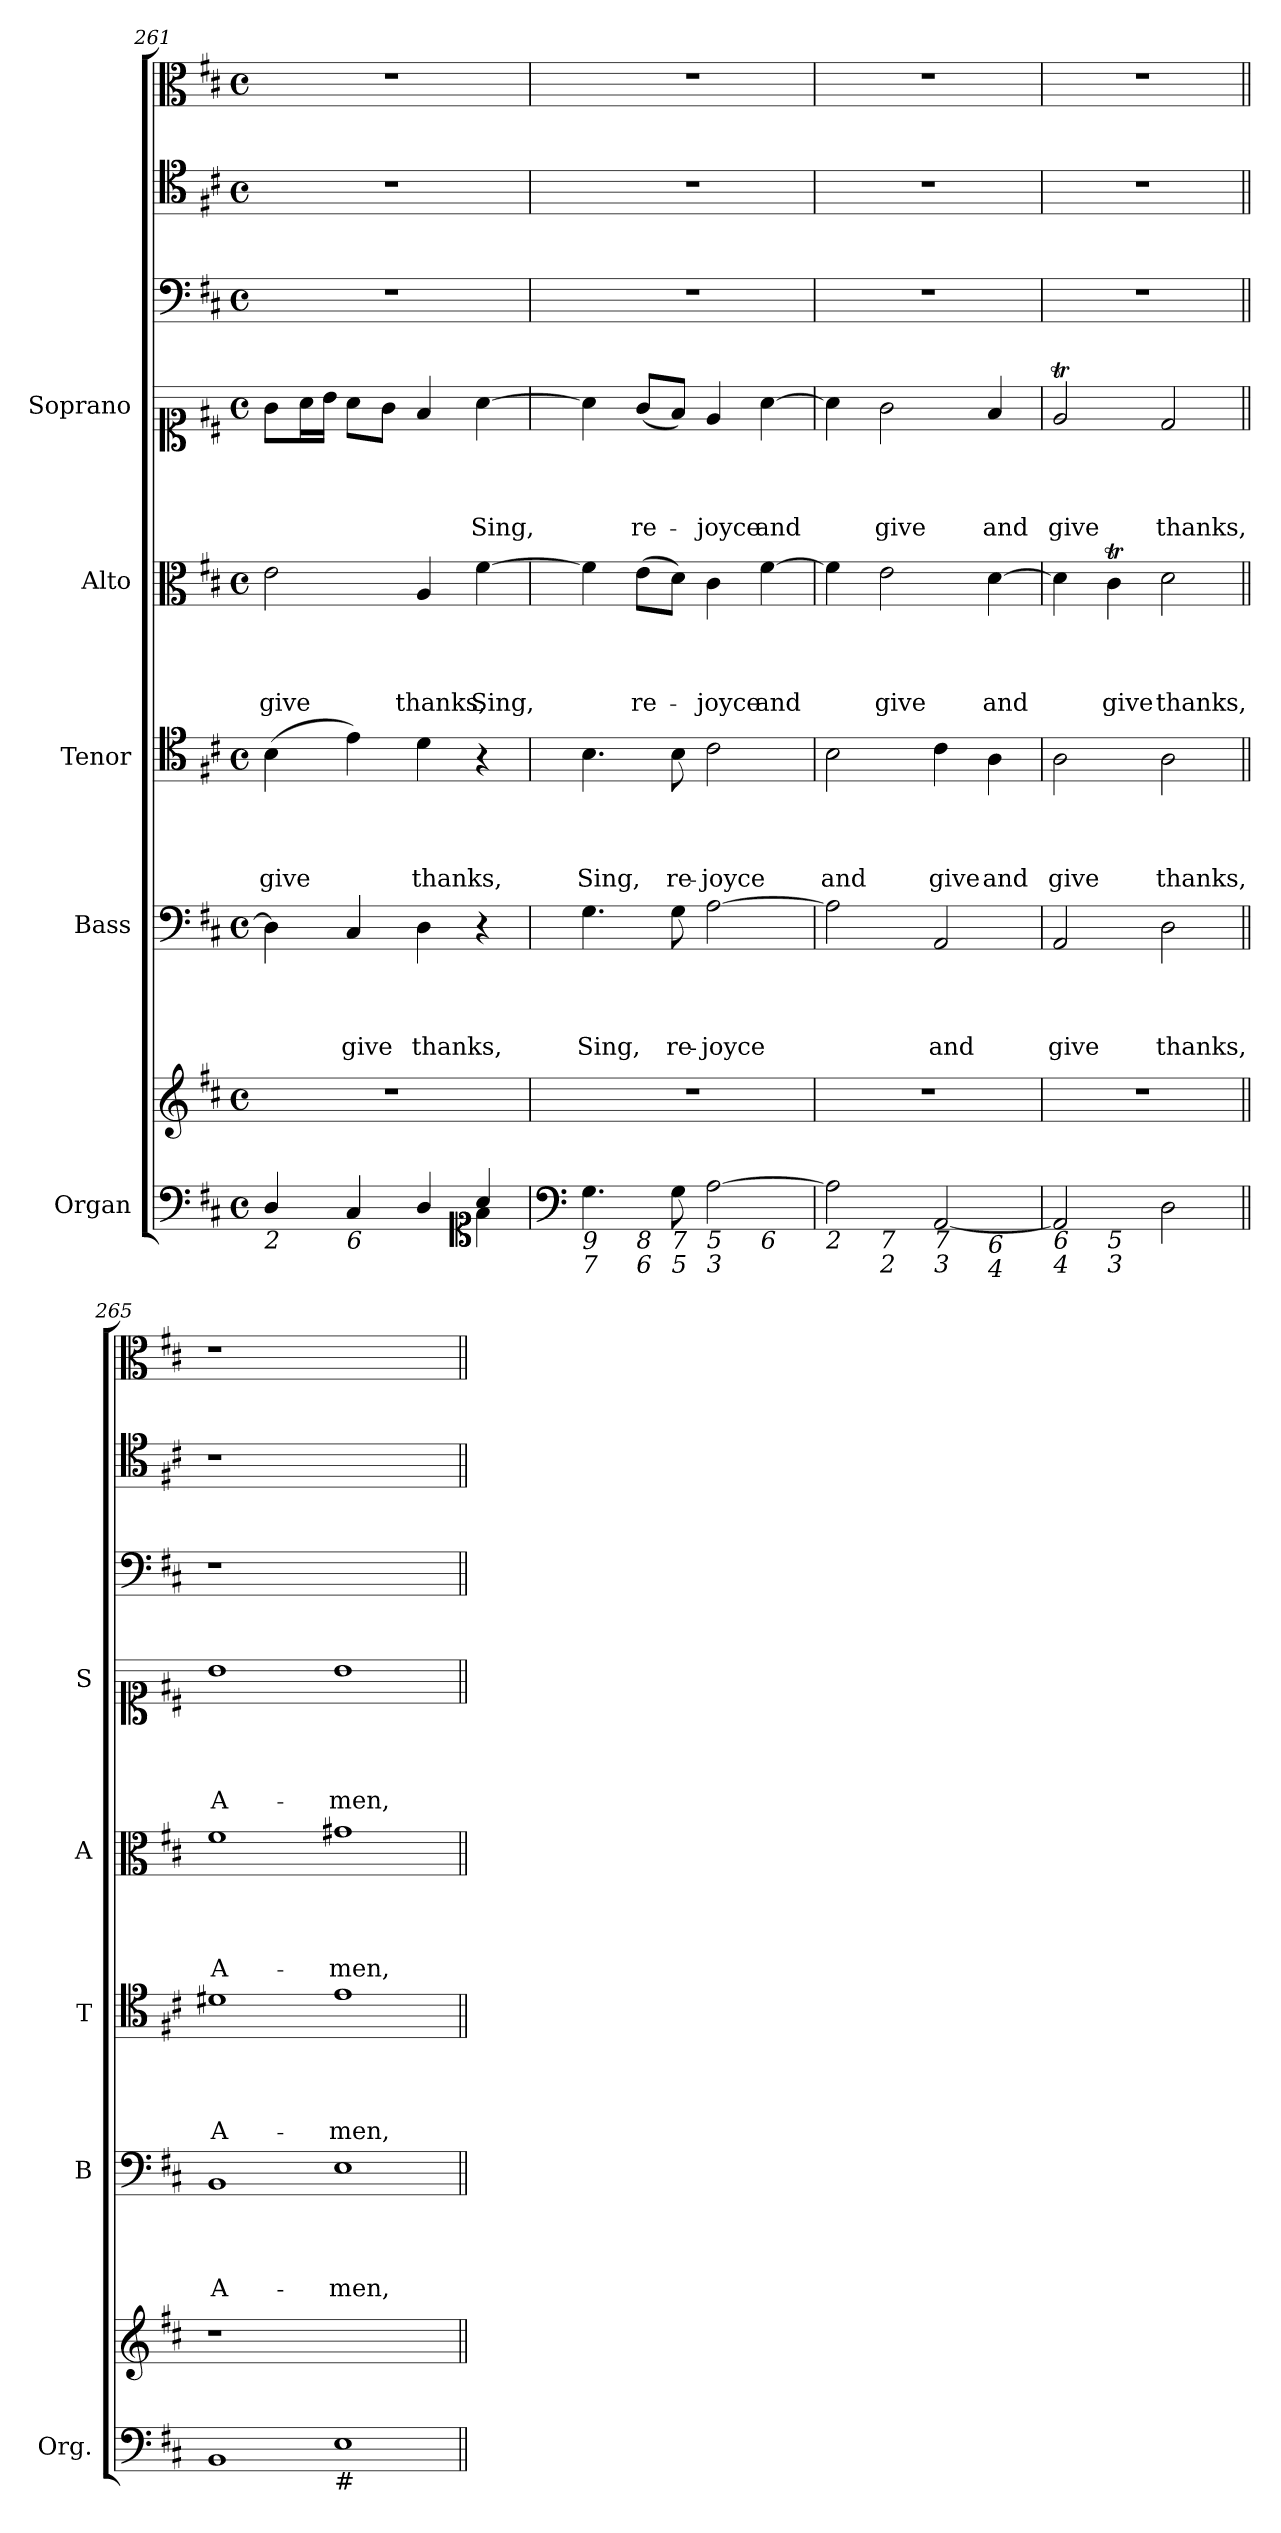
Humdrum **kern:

**kern	**kern	**kern	**text	**text	**text	**text	**kern	**text	**text	**text	**text	**kern	**text	**text	**text	**text	**kern	**text	**text	**text	**text	**kern	**kern	**kern
*part8	*part8	*part7	*part7	*part7	*part7	*part7	*part6	*part6	*part6	*part6	*part6	*part5	*part5	*part5	*part5	*part5	*part4	*part4	*part4	*part4	*part4	*part3	*part2	*part1
*staff9	*staff8	*staff7	*staff7	*staff7	*staff7	*staff7	*staff6	*staff6	*staff6	*staff6	*staff6	*staff5	*staff5	*staff5	*staff5	*staff5	*staff4	*staff4	*staff4	*staff4	*staff4	*staff3	*staff2	*staff1
*I"Organ	*	*I"Bass	*	*	*	*	*I"Tenor	*	*	*	*	*I"Alto	*	*	*	*	*I"Soprano	*	*	*	*	*	*	*
*I'Org.	*	*I'B	*	*	*	*	*I'T	*	*	*	*	*I'A	*	*	*	*	*I'S	*	*	*	*	*	*	*
*clefF4	*clefG2	*clefF4	*	*	*	*	*clefC4	*	*	*	*	*clefC3	*	*	*	*	*clefC1	*	*	*	*	*clefF4	*clefC4	*clefC3
*k[f#c#]	*k[f#c#]	*k[f#c#]	*	*	*	*	*k[f#c#]	*	*	*	*	*k[f#c#]	*	*	*	*	*k[f#c#]	*	*	*	*	*k[f#c#]	*k[f#c#]	*k[f#c#]
*D:	*D:	*D:	*	*	*	*	*D:	*	*	*	*	*D:	*	*	*	*	*D:	*	*	*	*	*D:	*D:	*D:
*M4/4	*M4/4	*M4/4	*	*	*	*	*M4/4	*	*	*	*	*M4/4	*	*	*	*	*M4/4	*	*	*	*	*M4/4	*M4/4	*M4/4
*met(c)	*met(c)	*met(c)	*	*	*	*	*met(c)	*	*	*	*	*met(c)	*	*	*	*	*met(c)	*	*	*	*	*met(c)	*met(c)	*met(c)
=261	=261	=261	=261	=261	=261	=261	=261	=261	=261	=261	=261	=261	=261	=261	=261	=261	=261	=261	=261	=261	=261	=261	=261	=261
*^	*	*	*	*	*	*	*	*	*	*	*	*	*	*	*	*	*	*	*	*	*	*	*	*
!LO:TX:b:i:t=2	!	!	!	!	!	!	!	!	!	!	!	!	!	!	!	!	!	!	!	!	!	!	!	!	!
!	!	!	!	!	!	!	!	!	!	!	!	!LO:LY:b	!	!	!	!	!LO:LY:b	!	!	!	!	!	!	!	!
4D/	2.ryy	1r	4D\]	.	.	.	.	(>4B\	.	.	.	give	2e\	.	.	.	give	8g\L	.	.	.	.	1r	1r	1r
.	.	.	.	.	.	.	.	.	.	.	.	.	.	.	.	.	.	16a\L	.	.	.	.	.	.	.
.	.	.	.	.	.	.	.	.	.	.	.	.	.	.	.	.	.	16b\JJ	.	.	.	.	.	.	.
!LO:TX:b:i:t=6	!	!	!	!	!	!	!	!	!	!	!	!	!	!	!	!	!	!	!	!	!	!	!	!	!
!	!	!	!	!	!	!	!LO:LY:b	!	!	!	!	!	!	!	!	!	!	!	!	!	!	!	!	!	!
4C#/	.	.	4C#/	.	.	.	give	4e\)	.	.	.	.	.	.	.	.	.	8a\L	.	.	.	.	.	.	.
.	.	.	.	.	.	.	.	.	.	.	.	.	.	.	.	.	.	8g\J	.	.	.	.	.	.	.
!	!	!	!	!	!	!	!LO:LY:b	!	!	!	!	!LO:LY:b	!	!	!	!	!LO:LY:b	!	!	!	!	!	!	!	!
4D/	.	.	4D\	.	.	.	thanks,	4d\	.	.	.	thanks,	4A/	.	.	.	thanks,	4f#/	.	.	.	.	.	.	.
*clefC1	*	*	*	*	*	*	*	*	*	*	*	*	*	*	*	*	*	*	*	*	*	*	*	*	*
!	!	!	!	!	!	!	!	!	!	!	!	!	!	!	!	!	!LO:LY:b	!	!	!	!	!LO:LY:b	!	!	!
4a/	4f#\	.	4r	.	.	.	.	4r	.	.	.	.	[4f#\	.	.	.	Sing,	[4a\	.	.	.	Sing,	.	.	.
*v	*v	*	*	*	*	*	*	*	*	*	*	*	*	*	*	*	*	*	*	*	*	*	*	*	*
=262	=262	=262	=262	=262	=262	=262	=262	=262	=262	=262	=262	=262	=262	=262	=262	=262	=262	=262	=262	=262	=262	=262	=262	=262
*clefF4	*	*	*	*	*	*	*	*	*	*	*	*	*	*	*	*	*	*	*	*	*	*	*	*
*^	*	*	*	*	*	*	*	*	*	*	*	*	*	*	*	*	*	*	*	*	*	*	*	*
!LO:TX:b:i:t=9	!	!	!	!	!	!	!	!	!	!	!	!	!	!	!	!	!	!	!	!	!	!	!	!	!
!LO:TX:b:i:t=7	!	!	!	!	!	!	!	!	!	!	!	!	!	!	!	!	!	!	!	!	!	!	!	!	!
!	!	!	!	!	!	!	!LO:LY:b	!	!	!	!	!LO:LY:b	!	!	!	!	!	!	!	!	!	!	!	!	!
*	*^	*	*	*	*	*	*	*	*	*	*	*	*	*	*	*	*	*	*	*	*	*	*	*	*
4.G\	4ryy	2.ryy	1r	4.G\	.	.	.	Sing,	4.B\	.	.	.	Sing,	4f#\]	.	.	.	.	4a\]	.	.	.	.	1r	1r	1r
!	!LO:TX:b:i:t=8	!	!	!	!	!	!	!	!	!	!	!	!	!	!	!	!	!	!	!	!	!	!	!	!	!
!	!LO:TX:b:i:t=6	!	!	!	!	!	!	!	!	!	!	!	!	!	!	!	!	!	!	!	!	!	!	!	!	!
!	!	!	!	!	!	!	!	!	!	!	!	!	!	!	!	!	!	!LO:LY:b	!	!	!	!	!LO:LY:b	!	!	!
.	2.ryy	.	.	.	.	.	.	.	.	.	.	.	.	(>8e\L	.	.	.	re-	(<8g/L	.	.	.	re-	.	.	.
!LO:TX:b:i:t=7	!	!	!	!	!	!	!	!	!	!	!	!	!	!	!	!	!	!	!	!	!	!	!	!	!	!
!LO:TX:b:i:t=5	!	!	!	!	!	!	!	!	!	!	!	!	!	!	!	!	!	!	!	!	!	!	!	!	!	!
!	!	!	!	!	!	!	!	!LO:LY:b	!	!	!	!	!LO:LY:b	!	!	!	!	!	!	!	!	!	!	!	!	!
8G\	.	.	.	8G\	.	.	.	re-	8B\	.	.	.	re-	8d\J)	.	.	.	.	8f#/J)	.	.	.	.	.	.	.
!LO:TX:b:i:t=5	!	!	!	!	!	!	!	!	!	!	!	!	!	!	!	!	!	!	!	!	!	!	!	!	!	!
!LO:TX:b:i:t=3	!	!	!	!	!	!	!	!	!	!	!	!	!	!	!	!	!	!	!	!	!	!	!	!	!	!
!	!	!	!	!	!	!	!	!LO:LY:b	!	!	!	!	!LO:LY:b	!	!	!	!	!LO:LY:b	!	!	!	!	!LO:LY:b	!	!	!
[2A\	.	.	.	[2A\	.	.	.	-joyce	2c#\	.	.	.	-joyce	4c#\	.	.	.	-joyce	4e/	.	.	.	-joyce	.	.	.
!	!	!LO:TX:b:i:t=6	!	!	!	!	!	!	!	!	!	!	!	!	!	!	!	!	!	!	!	!	!	!	!	!
!	!	!	!	!	!	!	!	!	!	!	!	!	!	!	!	!	!	!LO:LY:b	!	!	!	!	!LO:LY:b	!	!	!
.	.	4ryy	.	.	.	.	.	.	.	.	.	.	.	[4f#\	.	.	.	and	[4a\	.	.	.	and	.	.	.
!!LO:PB:g=z
=263	=263	=263	=263	=263	=263	=263	=263	=263	=263	=263	=263	=263	=263	=263	=263	=263	=263	=263	=263	=263	=263	=263	=263	=263	=263	=263
!LO:TX:b:i:t=2	!	!	!	!	!	!	!	!	!	!	!	!	!	!	!	!	!	!	!	!	!	!	!	!	!	!
!	!	!	!	!	!	!	!	!	!	!	!	!	!LO:LY:b	!	!	!	!	!	!	!	!	!	!	!	!	!
2A\]	4ryy	2.ryy	1r	2A\]	.	.	.	.	2B\	.	.	.	and	4f#\]	.	.	.	.	4a\]	.	.	.	.	1r	1r	1r
!	!LO:TX:b:i:t=7	!	!	!	!	!	!	!	!	!	!	!	!	!	!	!	!	!	!	!	!	!	!	!	!	!
!	!LO:TX:b:i:t=2	!	!	!	!	!	!	!	!	!	!	!	!	!	!	!	!	!	!	!	!	!	!	!	!	!
!	!	!	!	!	!	!	!	!	!	!	!	!	!	!	!	!	!	!LO:LY:b	!	!	!	!	!LO:LY:b	!	!	!
.	2.ryy	.	.	.	.	.	.	.	.	.	.	.	.	2e\	.	.	.	give	2g\	.	.	.	give	.	.	.
!LO:TX:b:i:t=7	!	!	!	!	!	!	!	!	!	!	!	!	!	!	!	!	!	!	!	!	!	!	!	!	!	!
!LO:TX:b:i:t=3	!	!	!	!	!	!	!	!	!	!	!	!	!	!	!	!	!	!	!	!	!	!	!	!	!	!
!	!	!	!	!	!	!	!	!LO:LY:b	!	!	!	!	!LO:LY:b	!	!	!	!	!	!	!	!	!	!	!	!	!
[2AA/	.	.	.	2AA/	.	.	.	and	4c#\	.	.	.	give	.	.	.	.	.	.	.	.	.	.	.	.	.
!	!	!LO:TX:b:i:t=6	!	!	!	!	!	!	!	!	!	!	!	!	!	!	!	!	!	!	!	!	!	!	!	!
!	!	!LO:TX:b:i:t=4	!	!	!	!	!	!	!	!	!	!	!	!	!	!	!	!	!	!	!	!	!	!	!	!
!	!	!	!	!	!	!	!	!	!	!	!	!	!LO:LY:b	!	!	!	!	!LO:LY:b	!	!	!	!	!LO:LY:b	!	!	!
.	.	4ryy	.	.	.	.	.	.	4A\	.	.	.	and	[4d\	.	.	.	and	4f#/	.	.	.	and	.	.	.
=264	=264	=264	=264	=264	=264	=264	=264	=264	=264	=264	=264	=264	=264	=264	=264	=264	=264	=264	=264	=264	=264	=264	=264	=264	=264	=264
!LO:TX:b:i:t=6	!	!	!	!	!	!	!	!	!	!	!	!	!	!	!	!	!	!	!	!	!	!	!	!	!	!
!LO:TX:b:i:t=4	!	!	!	!	!	!	!	!	!	!	!	!	!	!	!	!	!	!	!	!	!	!	!	!	!	!
!	!	!	!	!	!	!	!	!LO:LY:b	!	!	!	!	!LO:LY:b	!	!	!	!	!	!	!	!	!	!LO:LY:b	!	!	!
*	*v	*v	*	*	*	*	*	*	*	*	*	*	*	*	*	*	*	*	*	*	*	*	*	*	*	*
2AA/]	4ryy	1r	2AA/	.	.	.	give	2A\	.	.	.	give	4d\]	.	.	.	.	2eT/	.	.	.	give	1r	1r	1r
!	!LO:TX:b:i:t=5	!	!	!	!	!	!	!	!	!	!	!	!	!	!	!	!	!	!	!	!	!	!	!	!
!	!LO:TX:b:i:t=3	!	!	!	!	!	!	!	!	!	!	!	!	!	!	!	!	!	!	!	!	!	!	!	!
!	!	!	!	!	!	!	!	!	!	!	!	!	!	!	!	!	!LO:LY:b	!	!	!	!	!	!	!	!
.	2.ryy	.	.	.	.	.	.	.	.	.	.	.	4c#t\	.	.	.	give	.	.	.	.	.	.	.	.
!	!	!	!	!	!	!	!LO:LY:b	!	!	!	!	!LO:LY:b	!	!	!	!	!LO:LY:b	!	!	!	!	!LO:LY:b	!	!	!
2D\	.	.	2D\	.	.	.	thanks,	2A\	.	.	.	thanks,	2d\	.	.	.	thanks,	2d/	.	.	.	thanks,	.	.	.
=265||	=265||	=265||	=265||	=265||	=265||	=265||	=265||	=265||	=265||	=265||	=265||	=265||	=265||	=265||	=265||	=265||	=265||	=265||	=265||	=265||	=265||	=265||	=265||	=265||	=265||
!LO:TX:b:t=#	!	!	!	!	!	!	!	!	!	!	!	!	!	!	!	!	!	!	!	!	!	!	!	!	!
!	!	!	!	!	!	!	!LO:LY:b	!	!	!	!	!LO:LY:b	!	!	!	!	!LO:LY:b	!	!	!	!	!LO:LY:b	!	!	!
*v	*v	*	*	*	*	*	*	*	*	*	*	*	*	*	*	*	*	*	*	*	*	*	*	*	*
1BB	1r	1BB	.	.	.	A-	1d#X	.	.	.	A-	1f#	.	.	.	A-	1b	.	.	.	A-	1r	1r	1r
!LO:TX:b:t=#	!	!	!	!	!	!	!	!	!	!	!	!	!	!	!	!	!	!	!	!	!	!	!	!
!	!	!	!	!	!	!LO:LY:b	!	!	!	!	!LO:LY:b	!	!	!	!	!LO:LY:b	!	!	!	!	!LO:LY:b	!	!	!
1E	1ryy	1E	.	.	.	-men,	1e	.	.	.	-men,	1g#X	.	.	.	-men,	1b	.	.	.	-men,	1ryy	1ryy	1ryy
=||	=||	=||	=||	=||	=||	=||	=||	=||	=||	=||	=||	=||	=||	=||	=||	=||	=||	=||	=||	=||	=||	=||	=||	=||
*-	*-	*-	*-	*-	*-	*-	*-	*-	*-	*-	*-	*-	*-	*-	*-	*-	*-	*-	*-	*-	*-	*-	*-	*-
